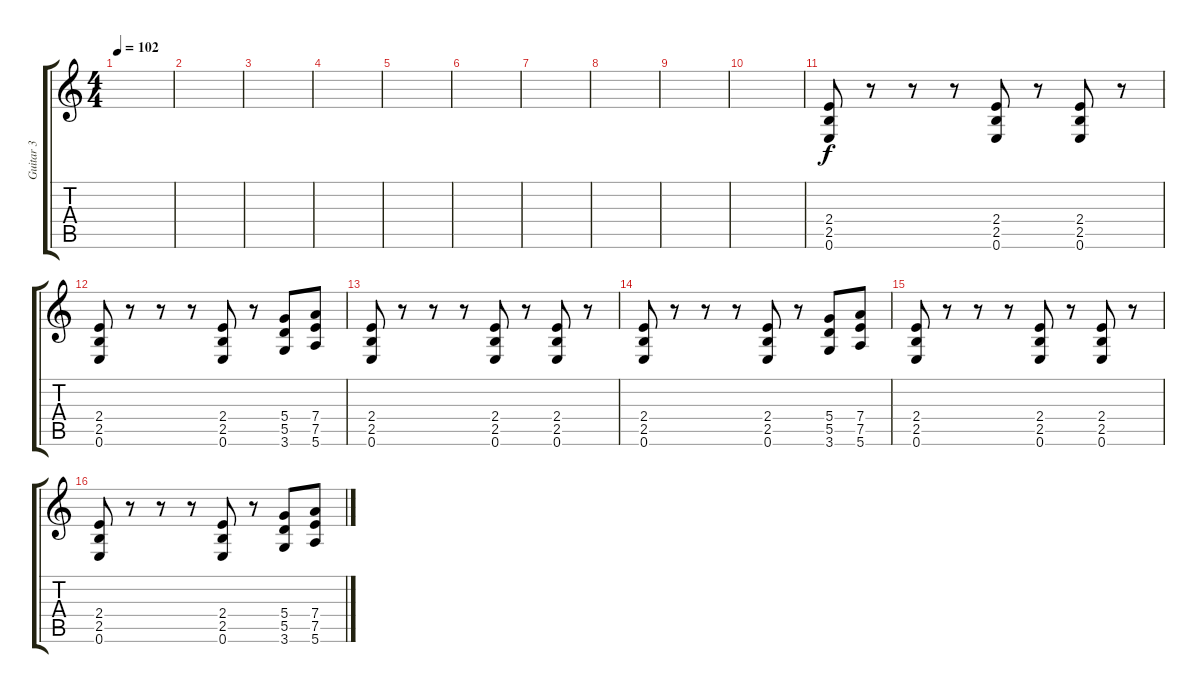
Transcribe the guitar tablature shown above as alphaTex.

\track ("Guitar 3" "Guitar 3") {instrument overdrivenguitar}
\staff {score tabs}
\tuning (E4 B3 G3 D3 A2 E2) {hide}
\ts (4 4)
\tempo 102
\clef g2
\ks c
|
|
|
|
|
|
|
|
|
|
(2.4 2.5 0.6).8 r.8 r.8 r.8 (2.4 2.5 0.6).8 r.8 (2.4 2.5 0.6).8 r.8 |
(2.4 2.5 0.6).8 r.8 r.8 r.8 (2.4 2.5 0.6).8 r.8 (5.4 5.5 3.6).8 (7.4 7.5 5.6).8 |
(2.4 2.5 0.6).8 r.8 r.8 r.8 (2.4 2.5 0.6).8 r.8 (2.4 2.5 0.6).8 r.8 |
(2.4 2.5 0.6).8 r.8 r.8 r.8 (2.4 2.5 0.6).8 r.8 (5.4 5.5 3.6).8 (7.4 7.5 5.6).8 |
(2.4 2.5 0.6).8 r.8 r.8 r.8 (2.4 2.5 0.6).8 r.8 (2.4 2.5 0.6).8 r.8 |
(2.4 2.5 0.6).8 r.8 r.8 r.8 (2.4 2.5 0.6).8 r.8 (5.4 5.5 3.6).8 (7.4 7.5 5.6).8
